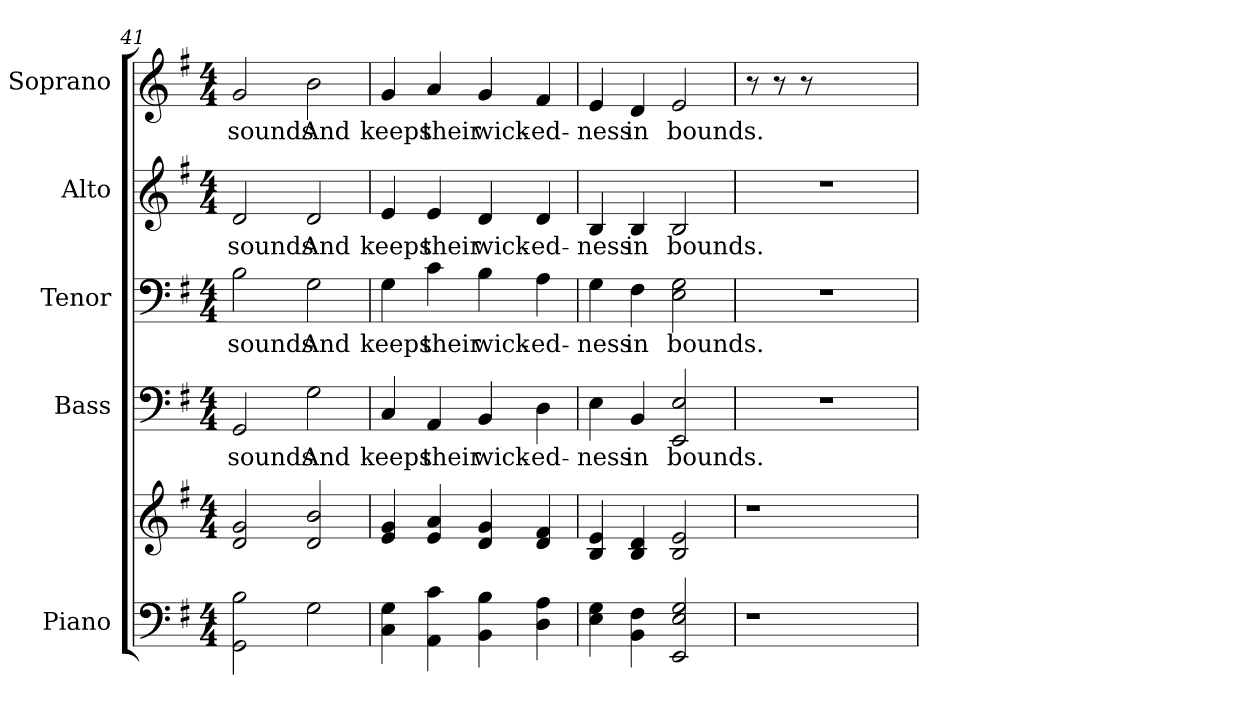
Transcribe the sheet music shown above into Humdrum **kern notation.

**kern	**kern	**kern	**text	**kern	**text	**kern	**text	**kern	**text
*part5	*part5	*part4	*part4	*part3	*part3	*part2	*part2	*part1	*part1
*staff6	*staff5	*staff4	*staff4	*staff3	*staff3	*staff2	*staff2	*staff1	*staff1
*I"Piano	*	*I"Bass	*	*I"Tenor	*	*I"Alto	*	*I"Soprano	*
*I'Pno.	*	*I'B.	*	*I'T.	*	*I'A.	*	*I'S.	*
!!LO:PB:g=z
*clefF4	*clefG2	*clefF4	*	*clefF4	*	*clefG2	*	*clefG2	*
*k[f#]	*k[f#]	*k[f#]	*	*k[f#]	*	*k[f#]	*	*k[f#]	*
*G:	*G:	*G:	*	*G:	*	*G:	*	*G:	*
*M4/4	*M4/4	*M4/4	*	*M4/4	*	*M4/4	*	*M4/4	*
=41	=41	=41	=41	=41	=41	=41	=41	=41	=41
!	!	!	!LO:LY:b:color=#000000	!	!	!	!	!	!
!	!	!	!	!	!LO:LY:b:color=#000000	!	!	!	!
!	!	!	!	!	!	!	!LO:LY:b:color=#000000	!	!
!	!	!	!	!	!	!	!	!	!LO:LY:b:color=#000000
2GGi\ 2Bi	2di/ 2gi	2GGi/	-sounds	2Bi\	-sounds	2di/	-sounds	2gi/	-sounds
!	!	!	!LO:LY:b:color=#000000	!	!	!	!	!	!
!	!	!	!	!	!LO:LY:b:color=#000000	!	!	!	!
!	!	!	!	!	!	!	!LO:LY:b:color=#000000	!	!
!	!	!	!	!	!	!	!	!	!LO:LY:b:color=#000000
2Gi\	2di/ 2bi	2Gi\	And	2Gi\	And	2di/	And	2bi\	And
=42	=42	=42	=42	=42	=42	=42	=42	=42	=42
!	!	!	!LO:LY:b:color=#000000	!	!	!	!	!	!
!	!	!	!	!	!LO:LY:b:color=#000000	!	!	!	!
!	!	!	!	!	!	!	!LO:LY:b:color=#000000	!	!
!	!	!	!	!	!	!	!	!	!LO:LY:b:color=#000000
4Ci\ 4Gi	4ei/ 4gi	4Ci/	keeps	4Gi\	keeps	4ei/	keeps	4gi/	keeps
!	!	!	!LO:LY:b:color=#000000	!	!	!	!	!	!
!	!	!	!	!	!LO:LY:b:color=#000000	!	!	!	!
!	!	!	!	!	!	!	!LO:LY:b:color=#000000	!	!
!	!	!	!	!	!	!	!	!	!LO:LY:b:color=#000000
4AAi\ 4ci	4ei/ 4ai	4AAi/	their	4ci\	their	4ei/	their	4ai/	their
!	!	!	!LO:LY:b:color=#000000	!	!	!	!	!	!
!	!	!	!	!	!LO:LY:b:color=#000000	!	!	!	!
!	!	!	!	!	!	!	!LO:LY:b:color=#000000	!	!
!	!	!	!	!	!	!	!	!	!LO:LY:b:color=#000000
4BBi\ 4Bi	4di/ 4gi	4BBi/	wick-	4Bi\	wick-	4di/	wick-	4gi/	wick-
!	!	!	!LO:LY:b:color=#000000	!	!	!	!	!	!
!	!	!	!	!	!LO:LY:b:color=#000000	!	!	!	!
!	!	!	!	!	!	!	!LO:LY:b:color=#000000	!	!
!	!	!	!	!	!	!	!	!	!LO:LY:b:color=#000000
4Di\ 4Ai	4di/ 4f#i	4Di\	-ed-	4Ai\	-ed-	4di/	-ed-	4f#i/	-ed-
=43	=43	=43	=43	=43	=43	=43	=43	=43	=43
!	!	!	!LO:LY:b:color=#000000	!	!	!	!	!	!
!	!	!	!	!	!LO:LY:b:color=#000000	!	!	!	!
!	!	!	!	!	!	!	!LO:LY:b:color=#000000	!	!
!	!	!	!	!	!	!	!	!	!LO:LY:b:color=#000000
4Ei\ 4Gi	4Bi/ 4ei	4Ei\	-ness	4Gi\	-ness	4Bi/	-ness	4ei/	-ness
!	!	!	!LO:LY:b:color=#000000	!	!	!	!	!	!
!	!	!	!	!	!LO:LY:b:color=#000000	!	!	!	!
!	!	!	!	!	!	!	!LO:LY:b:color=#000000	!	!
!	!	!	!	!	!	!	!	!	!LO:LY:b:color=#000000
4BBi\ 4F#i	4Bi/ 4di	4BBi/	in	4F#i\	in	4Bi/	in	4di/	in
!	!	!	!LO:LY:b:color=#000000	!	!	!	!	!	!
!	!	!	!	!	!LO:LY:b:color=#000000	!	!	!	!
!	!	!	!	!	!	!	!LO:LY:b:color=#000000	!	!
!	!	!	!	!	!	!	!	!	!LO:LY:b:color=#000000
2EEi/ 2Ei 2Gi	2Bi/ 2ei	2EEi/ 2Ei	bounds.	2Ei\ 2Gi	bounds.	2Bi/	bounds.	2ei/	bounds.
!!LO:PB:g=z
=44	=44	=44	=44	=44	=44	=44	=44	=44	=44
!LO:N:vis=1	!LO:N:vis=1	!LO:N:vis=1	!	!LO:N:vis=1	!	!LO:N:vis=1	!	!	!
4.r	4.r	1r	.	1r	.	1r	.	8r	.
.	.	.	.	.	.	.	.	8r	.
.	.	.	.	.	.	.	.	8r	.
2ryy	2ryy	.	.	.	.	.	.	2ryy	.
8ryy	8ryy	.	.	.	.	.	.	8ryy	.
=	=	=	=	=	=	=	=	=	=
*-	*-	*-	*-	*-	*-	*-	*-	*-	*-
